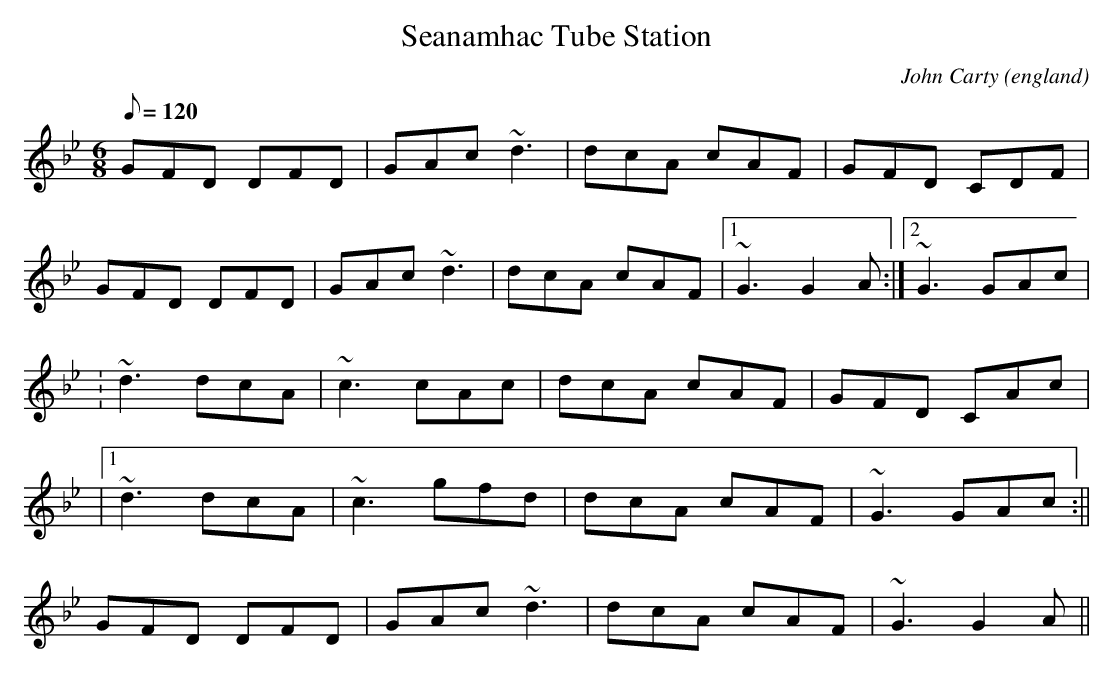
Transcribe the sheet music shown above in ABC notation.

X:1
T:Seanamhac Tube Station
O:england
M:6/8
L:1/8
Q:120
C:John Carty
K:GMin
GFD DFD|GAc ~d3|dcA cAF|GFD CDF|
GFD DFD|GAc ~d3|dcA cAF|1~G3 G2 A:|2~G3 GAc|
:~d3 dcA|~c3 cAc|dcA cAF|GFD CAc|
|1~d3 dcA|~c3 gfd|dcA cAF|~G3 GAc:||
2GFD DFD|GAc ~d3|dcA cAF|~G3 G2 A||
